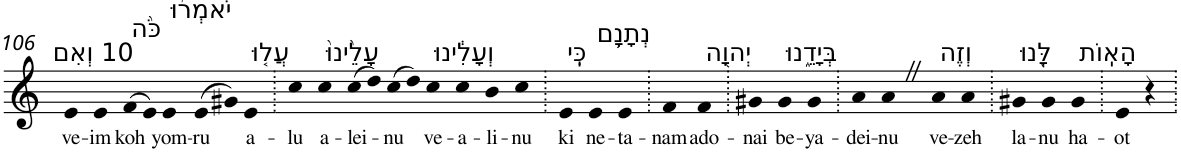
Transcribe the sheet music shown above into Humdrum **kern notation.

**kern	**text
*part1	*part1
*staff1	*staff1
*I"Piano	*
*I'Pno	*
!!LO:PB:g=z
*clefG2	*
*k[]	*
=106	=106
!LO:TX:a:t=10 וְאִם	!
!	!LO:LY:b
4e	ve-
!	!LO:LY:b
4e	-im
!LO:TX:a:t=כֹּ֨ה	!
!	!LO:LY:b
(>8f	koh
8e)	.
!LO:TX:a:t=יֹאמְר֜וּ	!
!	!LO:LY:b
4e	yom-
!	!LO:LY:b
(>8e	-ru
8g#X)	.
!LO:TX:a:t=עֲל֤וּ	!
!	!LO:LY:b
4e	a-
=107.	=107.
!	!LO:LY:b
4cc	-lu
!LO:TX:a:t=עָלֵ֙ינוּ֙	!
!	!LO:LY:b
4cc	a-
!	!LO:LY:b
(>8cc	-lei-
8dd)	.
!	!LO:LY:b
(>8cc	-nu
8dd)	.
!LO:TX:a:t=וְעָלִ֔ינוּ	!
!	!LO:LY:b
4cc	ve-
!	!LO:LY:b
4cc	-a-
!	!LO:LY:b
4b	-li-
!	!LO:LY:b
4cc	-nu
=108.	=108.
!LO:TX:a:t=כִּֽי	!
!	!LO:LY:b
4e	ki
!LO:TX:a:t=נְתָנָ֥ם	!
!	!LO:LY:b
4e	ne-
!	!LO:LY:b
4e	-ta-
=109.	=109.
!	!LO:LY:b
4f	-nam
!LO:TX:a:t=יְהוָ֖ה	!
!	!LO:LY:b
4f	ado-
=110.	=110.
!	!LO:LY:b
4g#X	-nai
!LO:TX:a:t=בְּיָדֵ֑נוּ	!
!	!LO:LY:b
4g#	be-
!	!LO:LY:b
4g#	-ya-
=111.	=111.
!	!LO:LY:b
4a	-dei-
!	!LO:LY:b
4aZ	-nu
!LO:TX:a:t=וְזֶה	!
!	!LO:LY:b
4a	ve-
!	!LO:LY:b
4a	-zeh
=112.	=112.
!LO:TX:a:t=לָּ֖נוּ	!
!	!LO:LY:b
4g#X	la-
!	!LO:LY:b
4g#	-nu
!LO:TX:a:t=הָאֽוֹת	!
!	!LO:LY:b
4g#	ha-
=113.	=113.
!	!LO:LY:b
4e	-ot
4r	.
=.	=.
*-	*-
